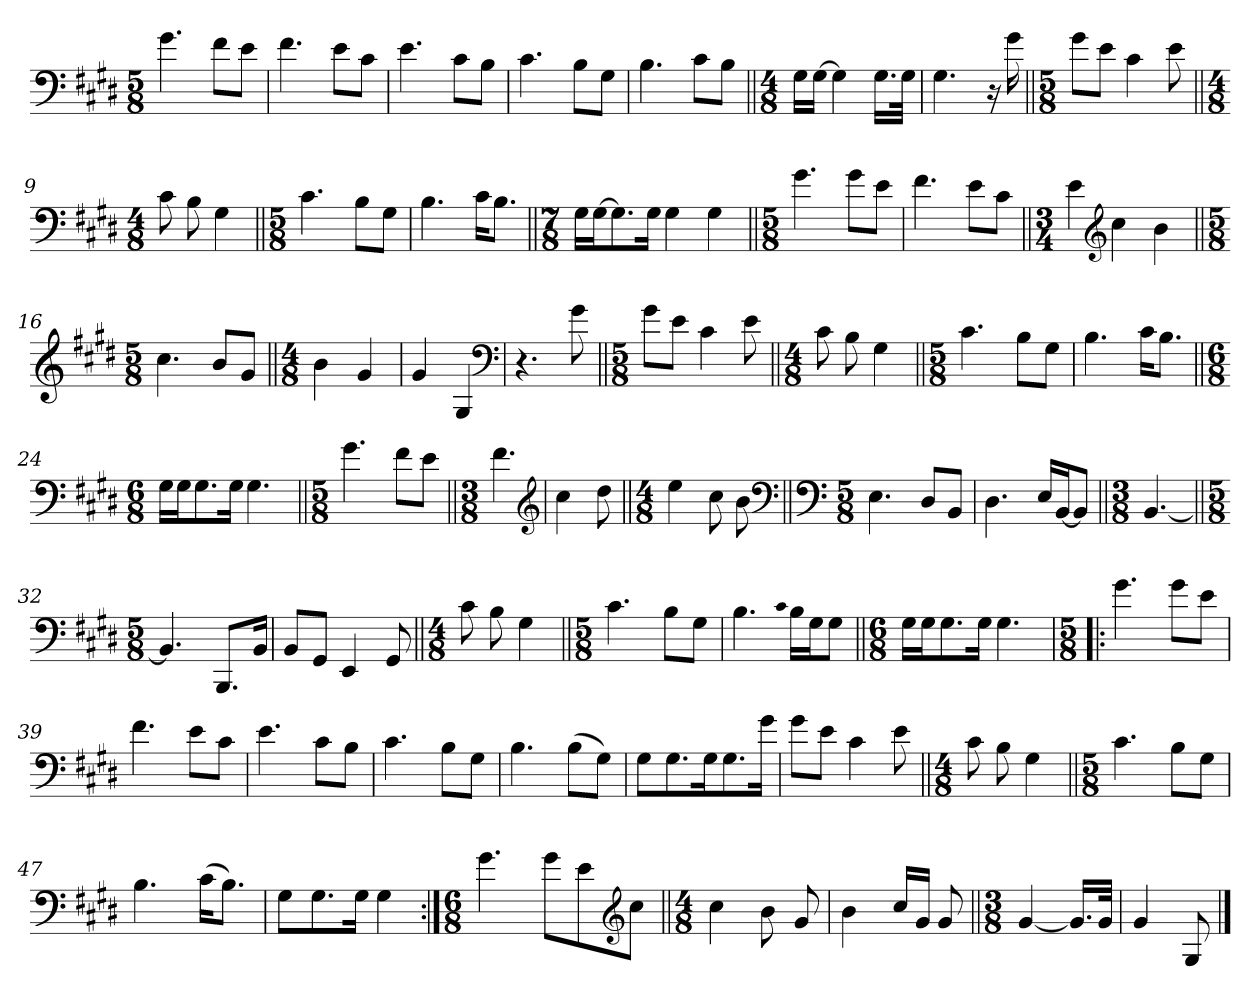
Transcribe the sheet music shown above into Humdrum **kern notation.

**kern
*part1
*staff1
*clefF4
*k[f#c#g#d#]
*M5/8
=1
4.g#\
8f#\L
8e\J
=2
4.f#\
8e\L
8c#\J
=3
4.e\
8c#\L
8B\J
=4
4.c#\
8B\L
8G#\J
=5
4.B\
8c#\L
8B\J
=6||
*M4/8
16G#\LL
[16G#\JJ
4G#\]
16.G#\LL
32G#\JJk
=7
4.G#\
16r
16g#\
=8||
*M5/8
8g#\L
8e\J
4c#\
8e\
=9||
*M4/8
8c#\
8B\
4G#\
=10||
*M5/8
4.c#\
8B\L
8G#\J
=11
4.B\
16c#\KL
8.B\J
=12||
*M7/8
16G#\LL
[16G#\J
8.G#\]
16G#\Jk
4G#\
4G#\
=13||
*M5/8
4.g#\
8g#\L
8e\J
=14
4.f#\
8e\L
8c#\J
=15||
*M3/4
4e\
*clefG2
4cc#\
4b\
=16||
*M5/8
4.cc#\
8b/L
8g#/J
=17||
*M4/8
4b\
4g#/
=18
4g#/
4G#/
*clefF4
=19
4.r
8g#\
=20||
*M5/8
8g#\L
8e\J
4c#\
8e\
=21||
*M4/8
8c#\
8B\
4G#\
=22||
*M5/8
4.c#\
8B\L
8G#\J
=23
4.B\
16c#\KL
8.B\J
=24||
*M6/8
16G#\LL
16G#\J
8.G#\
16G#\Jk
4.G#\
=25||
*M5/8
4.g#\
8f#\L
8e\J
=26||
*M3/8
4.f#\
*clefG2
=27
4cc#\
8dd#\
=28||
*M4/8
4ee\
8cc#\
8b\
*clefF4
=29||
*clefF4
*M5/8
4.E\
8D#/L
8BB/J
=30
4.D#\
16E/LL
[16BB/J
8BB/J]
=31||
*M3/8
[4.BB/
=32||
*M5/8
4.BB/]
8.BBB/L
16BB/Jk
=33
8BB/L
8GG#/J
4EE/
8GG#/
=34||
*M4/8
8c#\
8B\
4G#\
=35||
*M5/8
4.c#\
8B\L
8G#\J
=36
4.B\
qc#
16B\LL
16G#\J
8G#\J
=37||
*M6/8
16G#\LL
16G#\J
8.G#\
16G#\Jk
4.G#\
=38!|:
*M5/8
4.g#\
8g#\L
8e\J
=39
4.f#\
8e\L
8c#\J
=40
4.e\
8c#\L
8B\J
=41
4.c#\
8B\L
8G#\J
=42
4.B\
(8B\L
8G#\J)
=43
8G#\L
8.G#\
16G#\K
8.G#\
16g#\Jk
=44
8g#\L
8e\J
4c#\
8e\
=45||
*M4/8
8c#\
8B\
4G#\
=46||
*M5/8
4.c#\
8B\L
8G#\J
=47
4.B\
(16c#\KL
8.B\J)
=48
8G#\L
8.G#\
16G#\Jk
4G#\
=49:|!
*M6/8
4.g#\
8g#\L
8e\
*clefG2
8cc#\J
=50||
*M4/8
4cc#\
8b\
8g#/
=51
4b\
16cc#/LL
16g#/JJ
8g#/
=52||
*M3/8
[4g#/
16.g#/LL]
32g#/JJk
=53
4g#/
8G#/
==
*-
